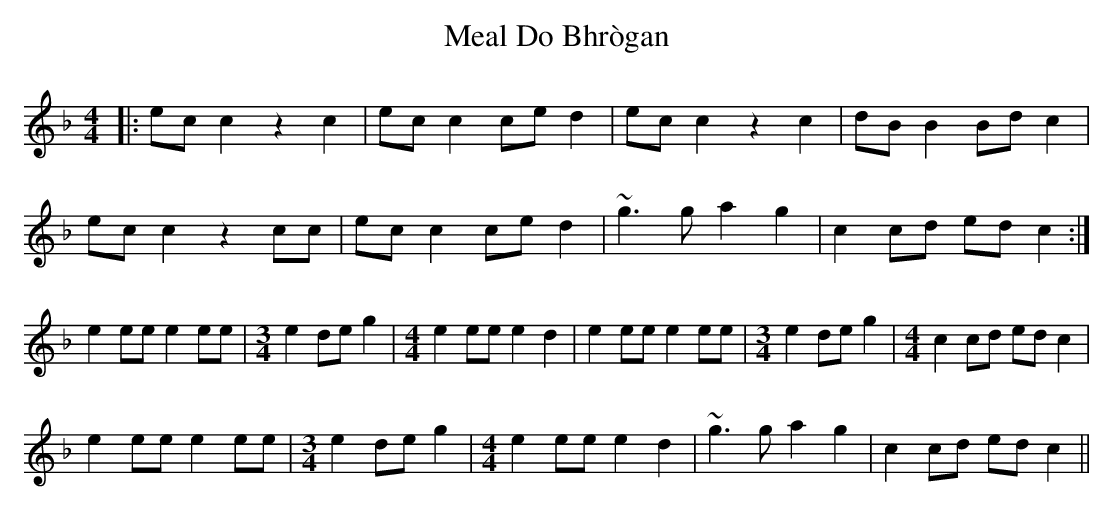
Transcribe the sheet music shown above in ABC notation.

X:1
T: Meal Do Bhrògan
M: 4/4
L: 1/8
K: Fmaj
|: ec c2 z2 c2 | ec c2 ce d2 | ec c2 z2 c2 | dB B2 Bd c2 |
ec c2 z2 cc | ec c2 ce d2 | ~g3 g a2 g2 | c2 cd ed c2 :|
e2 ee e2 ee |[M:3/4] e2 de g2 |[M:4/4] e2 ee e2 d2 | e2 ee e2 ee |[M:3/4] e2 de g2 |[M:4/4] c2 cd ed c2 |
e2 ee e2 ee |[M:3/4] e2 de g2 |[M:4/4] e2 ee e2 d2 |~g3g a2 g2 | c2 cd ed c2 ||
